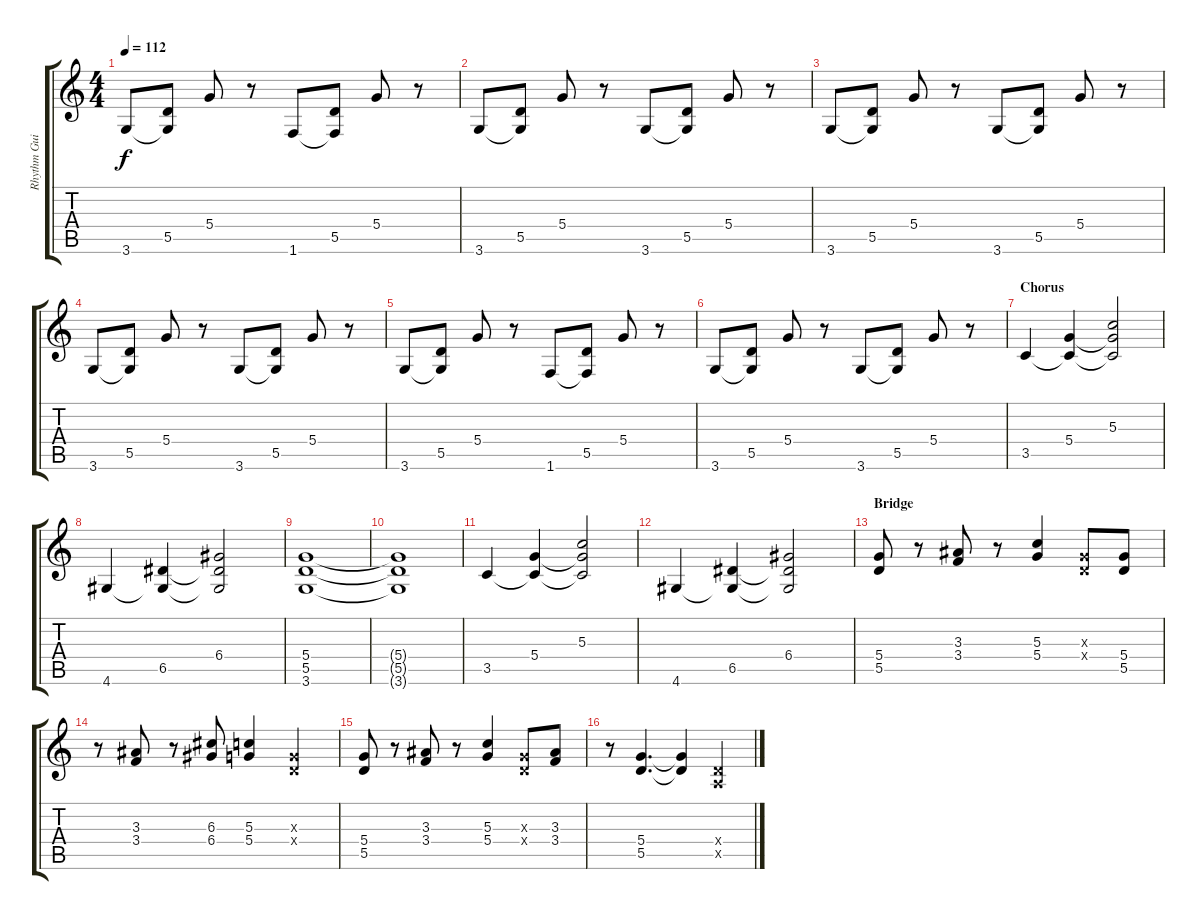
\track ("Rhythm Guitar" "Rhythm Gui") {instrument distortionguitar}
\staff {score tabs}
\tuning (E4 B3 G3 D3 A2 E2) {hide}
\ts (4 4)
\tempo 112
\clef g2
\ks c
3.6.8{dy f} (5.5 3.6{t}).8 5.4.8 r.8 1.6.8 (5.5 1.6{t}).8 5.4.8 r.8 |
3.6.8 (5.5 3.6{t}).8 5.4.8 r.8 3.6.8 (5.5 3.6{t}).8 5.4.8 r.8 |
3.6.8 (5.5 3.6{t}).8 5.4.8 r.8 3.6.8 (5.5 3.6{t}).8 5.4.8 r.8 |
3.6.8 (5.5 3.6{t}).8 5.4.8 r.8 3.6.8 (5.5 3.6{t}).8 5.4.8 r.8 |
3.6.8 (5.5 3.6{t}).8 5.4.8 r.8 1.6.8 (5.5 1.6{t}).8 5.4.8 r.8 |
3.6.8 (5.5 3.6{t}).8 5.4.8 r.8 3.6.8 (5.5 3.6{t}).8 5.4.8 r.8 |
\section ("" "Chorus")
3.5.4 (5.4 3.5{t}).4 (5.3 5.4{t} 3.5{t}).2 |
4.6.4 (6.5 4.6{t}).4 (6.4 6.5{t} 4.6{t}).2 |
(5.4 5.5 3.6).1 |
(5.4{t} 5.5{t} 3.6{t}).1 |
3.5.4 (5.4 3.5{t}).4 (5.3 5.4{t} 3.5{t}).2 |
4.6.4 (6.5 4.6{t}).4 (6.4 6.5{t} 4.6{t}).2 |
\section ("" "Bridge")
(5.4 5.5).8 r.8 (3.3 3.4).8 r.8 (5.3 5.4).4 (0.3{x} 0.4{x}).8 (5.4 5.5).8 |
r.8 (3.3 3.4).8 r.8 (6.3 6.4).8 (5.3 5.4).4 (0.3{x} 0.4{x}).4 |
(5.4 5.5).8 r.8 (3.3 3.4).8 r.8 (5.3 5.4).4 (0.3{x} 0.4{x}).8 (3.3 3.4).8 |
r.8 (5.4 5.5).4{d} (5.4{t} 5.5{t}).4 (0.4{x} 0.5{x}).4
